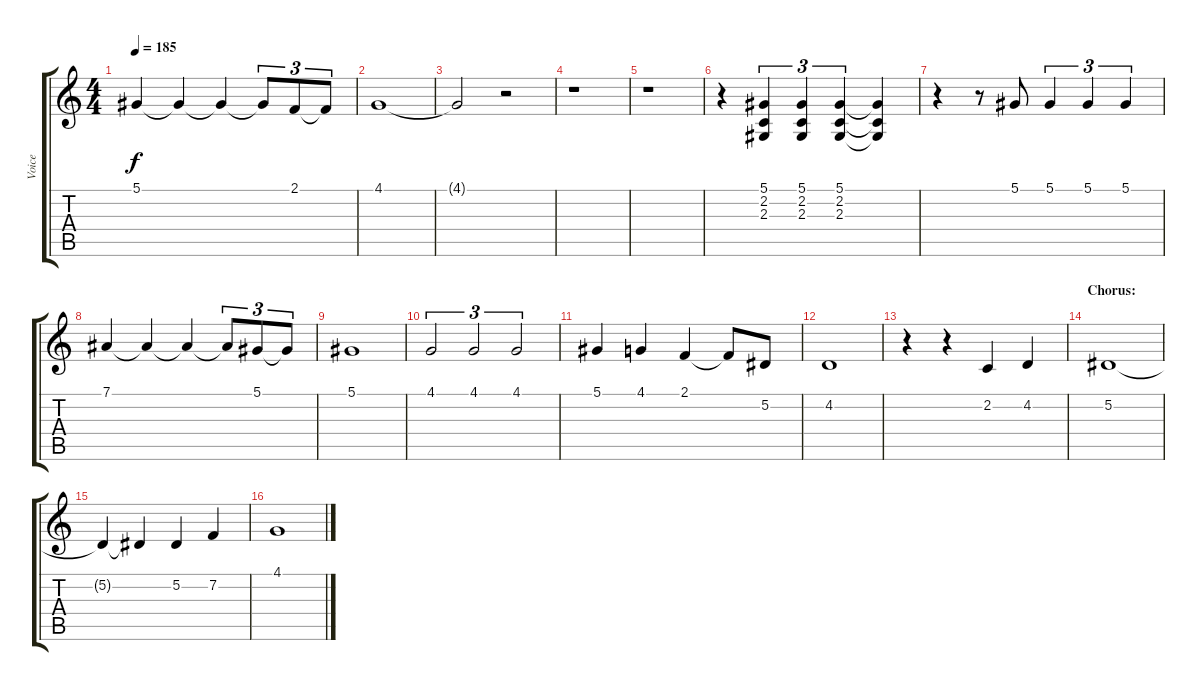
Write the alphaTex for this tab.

\track ("Voice" "Voice") {instrument cello}
\staff {score tabs}
\tuning (Eb4 Bb3 Gb3 Db3 Ab2 Eb2) {hide}
\ts (4 4)
\tempo 185
\clef g2
\ks c
5.1.4{dy f} 5.1{t}.4 5.1{t}.4 5.1{t}.8{tu (3 2)} 2.1.8{tu (3 2)} 2.1{t}.8{tu (3 2)} |
4.1.1 |
4.1{t}.2 r.2 |
r.1 |
r.1 |
r.4 (5.1 2.2 2.3).4{tu (3 2)} (5.1 2.2 2.3).4{tu (3 2)} (5.1 2.2 2.3).4{tu (3 2)} (5.1{t} 2.2{t} 2.3{t}).4 |
r.4 r.8 5.1.8 5.1.4{tu (3 2)} 5.1.4{tu (3 2)} 5.1.4{tu (3 2)} |
7.1.4 7.1{t}.4 7.1{t}.4 7.1{t}.8{tu (3 2)} 5.1.8{tu (3 2)} 5.1{t}.8{tu (3 2)} |
5.1.1 |
4.1.2{tu (3 2)} 4.1.2{tu (3 2)} 4.1.2{tu (3 2)} |
5.1.4 4.1.4 2.1.4 2.1{t}.8 5.2.8 |
4.2.1 |
r.4 r.4 2.2.4 4.2.4 |
\section ("" "Chorus:")
5.2.1 |
5.2{t}.4 5.2{t}.4 5.2.4 7.2.4 |
4.1.1
